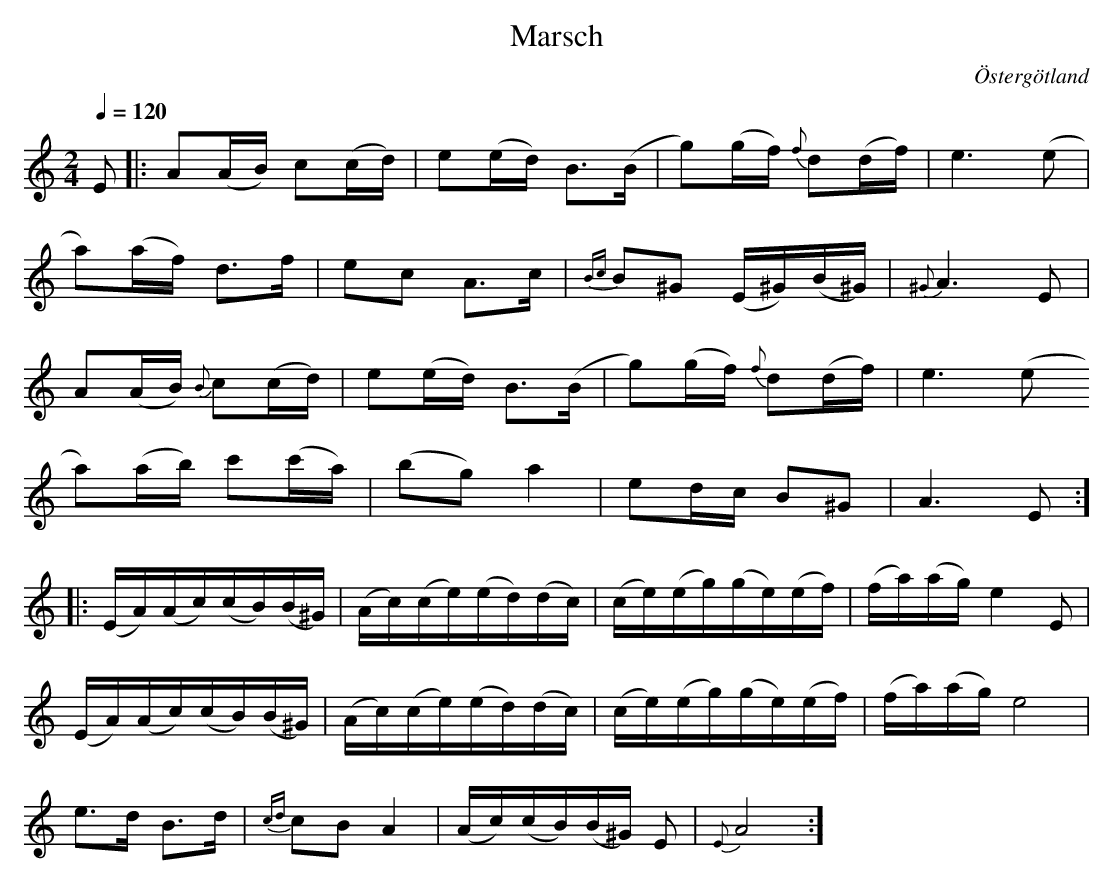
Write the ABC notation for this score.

X:1
T:Marsch
O:Östergötland
Q:1/4=120
M: 2/4
L: 1/16
K: Am
E2 |: A2(AB) c2(cd) | e2(ed) B3(B | g2)(gf){f} d2(df) | e6 (e2 |
a2)(af) d3f | e2c2 A3c |{Bc} B2^G2 (E^G)(B^G)|{^G} A6 E2 |
A2(AB){B} c2(cd) | e2(ed) B3(B | g2)(gf){f} d2(df) | e6 (e2
a2)(ab) c'2(c'a) | (b2g2) a4 | e2dc B2^G2| A6 E2:]
|:(EA)(Ac)(cB)(B^G)|(Ac)(ce)(ed)(dc)|(ce)(eg)(ge)(ef)|(fa)(ag)e4E2|
(EA)(Ac)(cB)(B^G)|(Ac)(ce)(ed)(dc)|(ce)(eg)(ge)(ef)|(fa)(ag)e8|
e3d B3d |{cd} c2B2A4 | (Ac)(cB)(B^G) E2|{E} A8 :]
